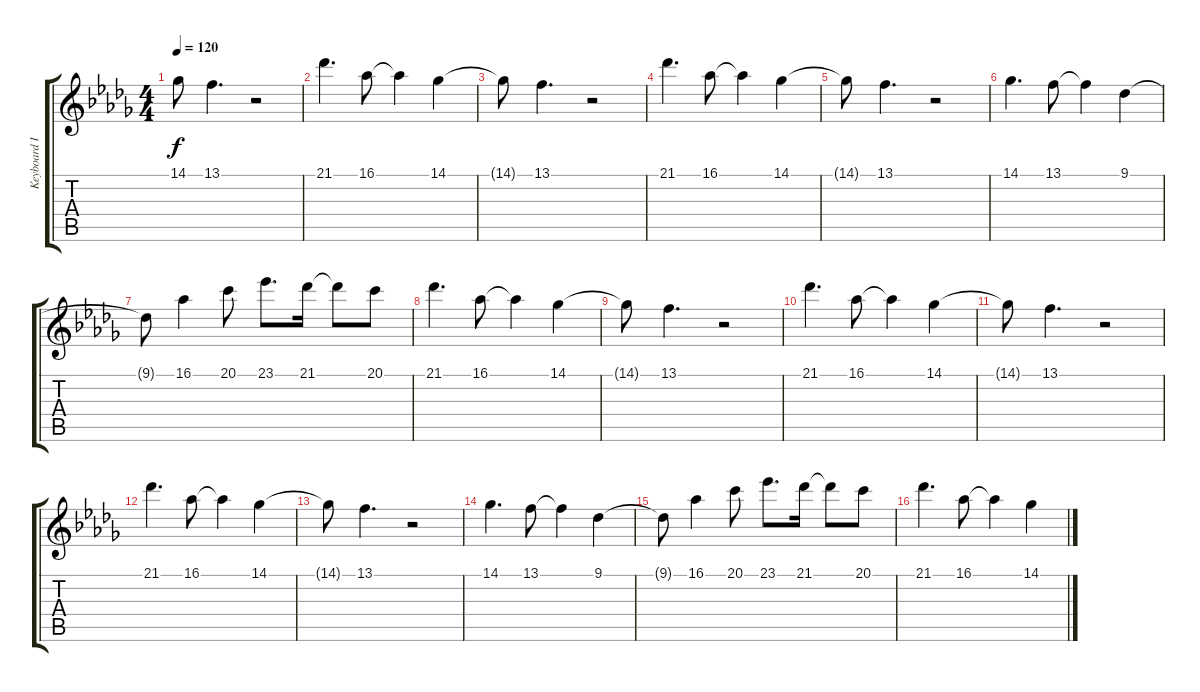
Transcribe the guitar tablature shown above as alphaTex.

\track ("Keyboard IV" "Keyboard I") {instrument tubularbells}
\staff {score tabs}
\tuning (E4 B3 G3 D3 A2 E2) {hide}
\ts (4 4)
\tempo 120
\clef g2
\ks db
14.1{t}.8{dy f} 13.1.4{d} r.2 |
21.1.4{d} 16.1.8 16.1{t}.4 14.1.4 |
14.1{t}.8 13.1.4{d} r.2 |
21.1.4{d} 16.1.8 16.1{t}.4 14.1.4 |
14.1{t}.8 13.1.4{d} r.2 |
14.1.4{d} 13.1.8 13.1{t}.4 9.1.4 |
9.1{t}.8 16.1.4 20.1.8 23.1.8{d} 21.1.16 21.1{t}.8 20.1.8 |
21.1.4{d} 16.1.8 16.1{t}.4 14.1.4 |
14.1{t}.8 13.1.4{d} r.2 |
21.1.4{d} 16.1.8 16.1{t}.4 14.1.4 |
14.1{t}.8 13.1.4{d} r.2 |
21.1.4{d} 16.1.8 16.1{t}.4 14.1.4 |
14.1{t}.8 13.1.4{d} r.2 |
14.1.4{d} 13.1.8 13.1{t}.4 9.1.4 |
9.1{t}.8 16.1.4 20.1.8 23.1.8{d} 21.1.16 21.1{t}.8 20.1.8 |
21.1.4{d} 16.1.8 16.1{t}.4 14.1.4
